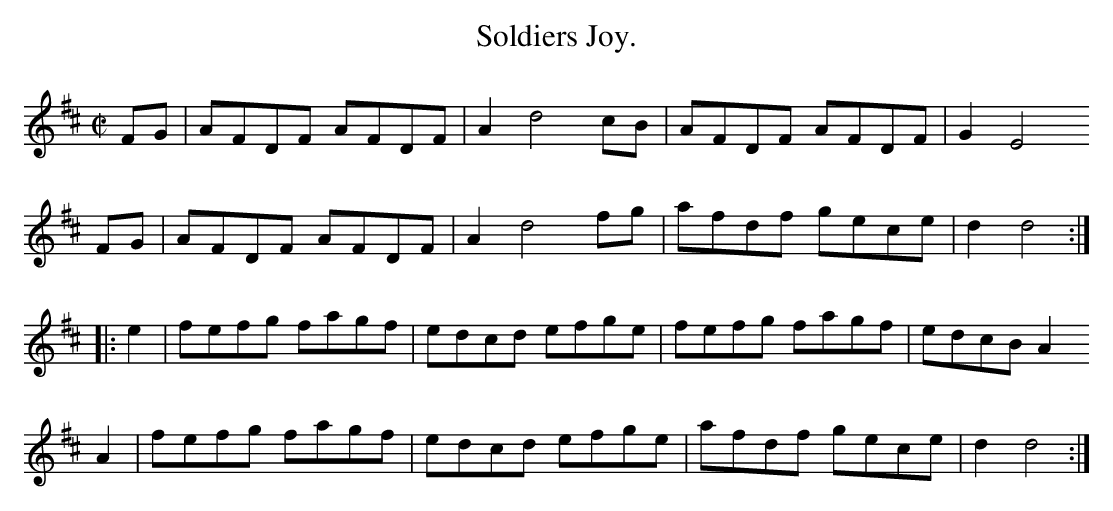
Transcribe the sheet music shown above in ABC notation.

X:1
T:Soldiers Joy.
M:C|
L:1/8
K:D
FG|AFDF AFDF|A2d4 cB|AFDF AFDF|G2E4
FG|AFDF AFDF|A2d4 fg|afdf gece|d2d4 ::
e2|fefg fagf|edcd efge|fefg fagf|edcB A2
A2|fefg fagf|edcd efge|afdf gece|d2d4 :|
